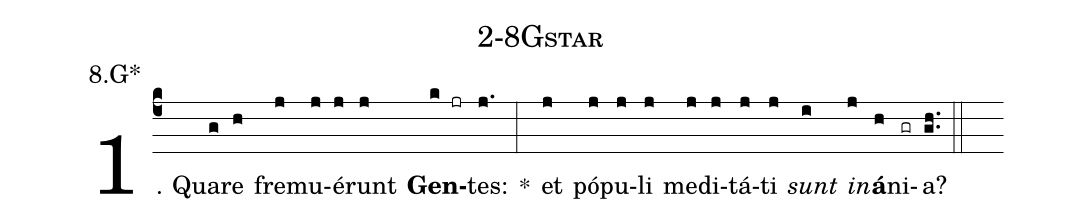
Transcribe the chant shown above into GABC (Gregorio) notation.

name: 2-8Gstar;
annotation: 8.G*;
%%
(c4)1. Qua(g)re(h) fre(j)mu(j)é(j)runt(j) <b>Gen</b>(k jr)tes:(j.) *(:) et(j) pó(j)pu(j)li(j) me(j)di(j)tá(j)ti(j) <i>sunt</i>(i) <i>in</i>(j)<b>á</b>(h)ni(gr)a?(gh..) (::)
